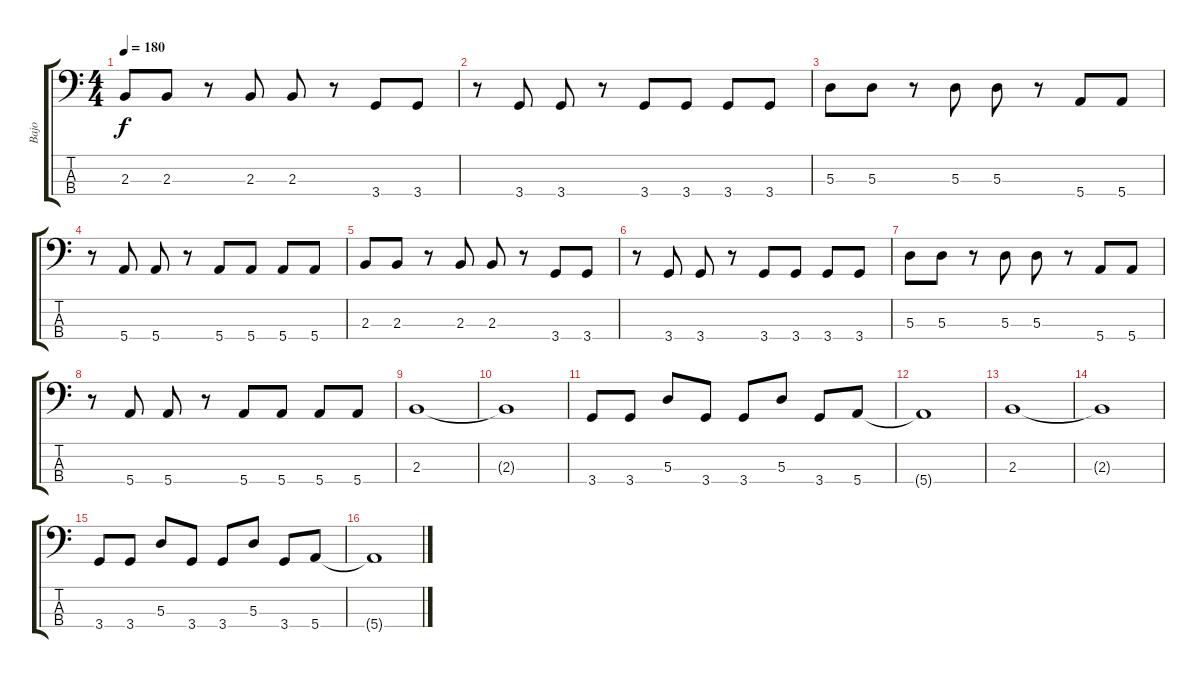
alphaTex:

\track ("Bajo" "Bajo") {instrument electricbasspick}
\staff {score tabs}
\tuning (G2 D2 A1 E1) {hide}
\ts (4 4)
\tempo 180
\clef f4
\ks c
2.3.8{dy f instrument slapbass1} 2.3.8 r.8 2.3.8{instrument electricbasspick} 2.3.8 r.8 3.4.8 3.4.8 |
r.8 3.4.8 3.4.8 r.8 3.4.8 3.4.8 3.4.8 3.4.8 |
5.3.8 5.3.8 r.8 5.3.8 5.3.8 r.8 5.4.8 5.4.8 |
r.8 5.4.8 5.4.8 r.8 5.4.8 5.4.8 5.4.8 5.4.8 |
2.3.8{instrument slapbass1} 2.3.8 r.8 2.3.8{instrument electricbasspick} 2.3.8 r.8 3.4.8 3.4.8 |
r.8 3.4.8 3.4.8 r.8 3.4.8 3.4.8 3.4.8 3.4.8 |
5.3.8 5.3.8 r.8 5.3.8 5.3.8 r.8 5.4.8 5.4.8 |
r.8 5.4.8 5.4.8 r.8 5.4.8 5.4.8 5.4.8 5.4.8 |
2.3.1 |
2.3{t}.1 |
3.4.8 3.4.8 5.3.8 3.4.8 3.4.8 5.3.8 3.4.8 5.4.8 |
5.4{t}.1 |
2.3.1 |
2.3{t}.1 |
3.4.8 3.4.8 5.3.8 3.4.8 3.4.8 5.3.8 3.4.8 5.4.8 |
5.4{t}.1
